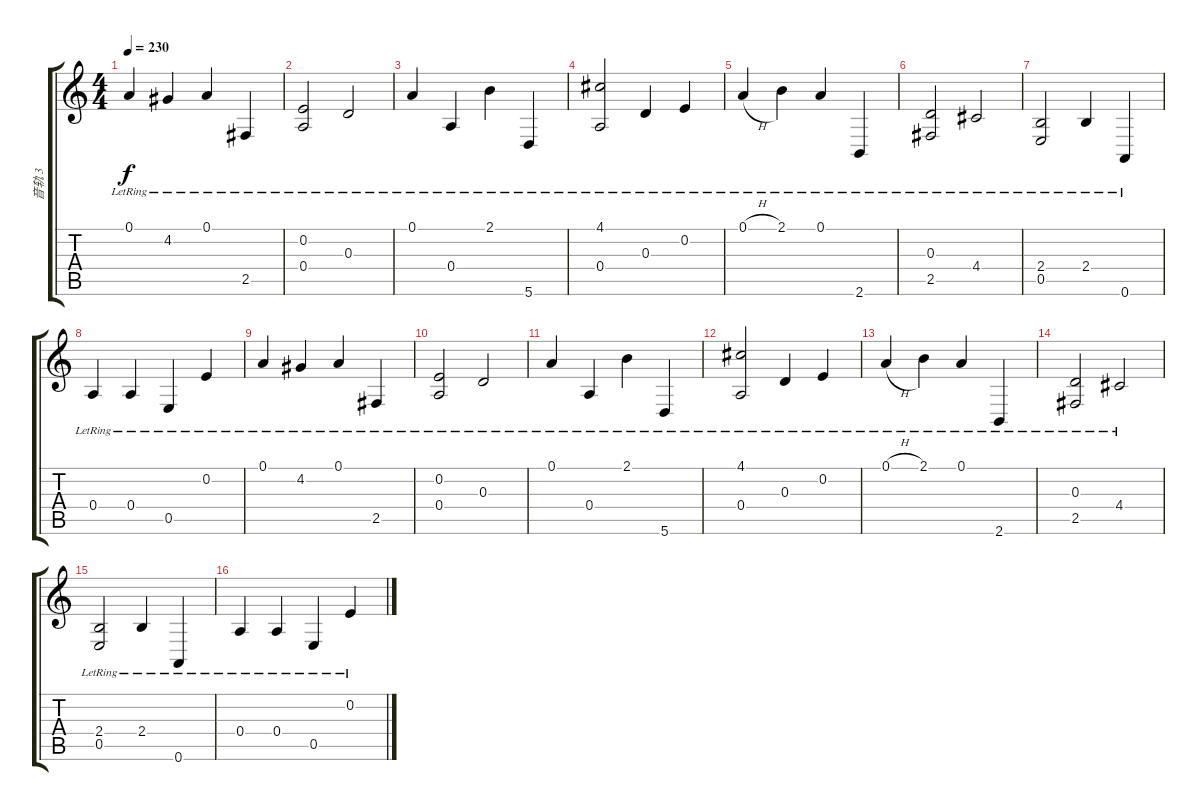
\track ("音轨 3" "音轨 3") {instrument brightacousticpiano}
\staff {score tabs}
\tuning (A4 E4 D4 A3 E3 A2) {hide}
\ts (4 4)
\tempo 230
\clef g2
\ks c
0.1{lr}.4{dy f} 4.2{lr}.4 0.1{lr}.4 2.5{lr}.4 |
(0.2{lr} 0.4{lr}).2 0.3{lr}.2 |
0.1{lr}.4 0.4{lr}.4 2.1{lr}.4 5.6{lr}.4 |
(4.1{lr} 0.4{lr}).2 0.3{lr}.4 0.2{lr}.4 |
0.1{h lr}.4 2.1{lr}.4 0.1{lr}.4 2.6{lr}.4 |
(0.3{lr} 2.5{lr}).2 4.4{lr}.2 |
(2.4{lr} 0.5{lr}).2 2.4{lr}.4 0.6{lr}.4 |
0.4{lr}.4 0.4{lr}.4 0.5{lr}.4 0.2{lr}.4 |
0.1{lr}.4 4.2{lr}.4 0.1{lr}.4 2.5{lr}.4 |
(0.2{lr} 0.4{lr}).2 0.3{lr}.2 |
0.1{lr}.4 0.4{lr}.4 2.1{lr}.4 5.6{lr}.4 |
(4.1{lr} 0.4{lr}).2 0.3{lr}.4 0.2{lr}.4 |
0.1{h lr}.4 2.1{lr}.4 0.1{lr}.4 2.6{lr}.4 |
(0.3{lr} 2.5{lr}).2 4.4{lr}.2 |
(2.4{lr} 0.5{lr}).2 2.4{lr}.4 0.6{lr}.4 |
0.4{lr}.4 0.4{lr}.4 0.5{lr}.4 0.2{lr}.4
